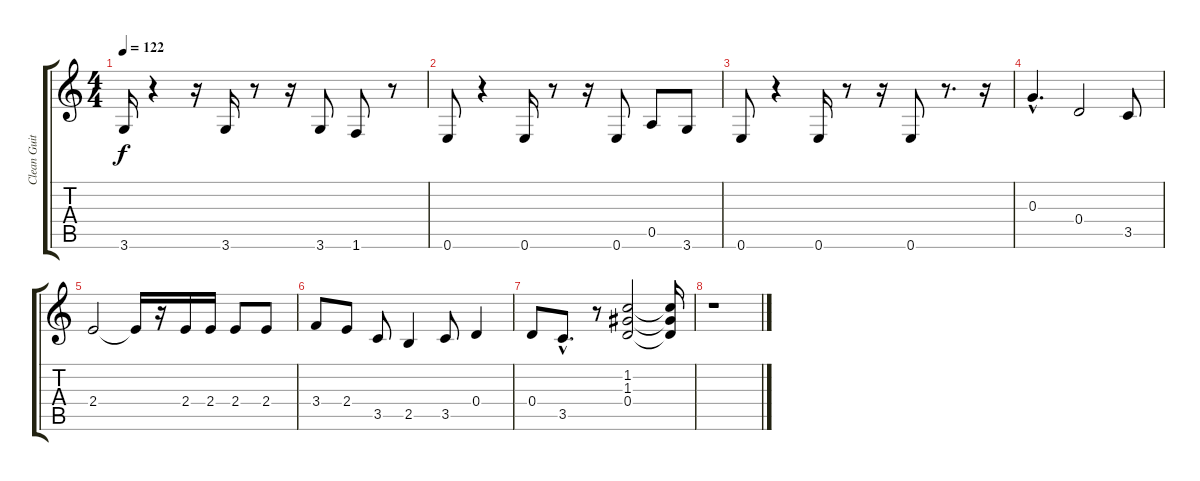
\track ("Clean Guitar" "Clean Guit") {instrument electricguitarclean}
\staff {score tabs}
\tuning (E4 B3 G3 D3 A2 E2) {hide}
\ts (4 4)
\tempo 122
\clef g2
\ks c
3.6.16{dy f} r.4 r.16 3.6.16 r.8 r.16 3.6.8 1.6.8 r.8 |
0.6.8 r.4 0.6.16 r.8 r.16 0.6.8 0.5.8 3.6.8 |
0.6.8 r.4 0.6.16 r.8 r.16 0.6.8 r.8{d} r.16 |
0.3{hac}.4{d} 0.4.2 3.5.8 |
2.4.2 2.4{t}.16 r.16 2.4.16 2.4.16 2.4.8 2.4.8 |
3.4.8 2.4.8 3.5.8 2.5.4 3.5.8 0.4.4 |
0.4.8 3.5{hac}.8{d} r.8 (1.2 1.3 0.4).2 (1.2{t} 1.3{t} 0.4{t}).16 |
r.1
